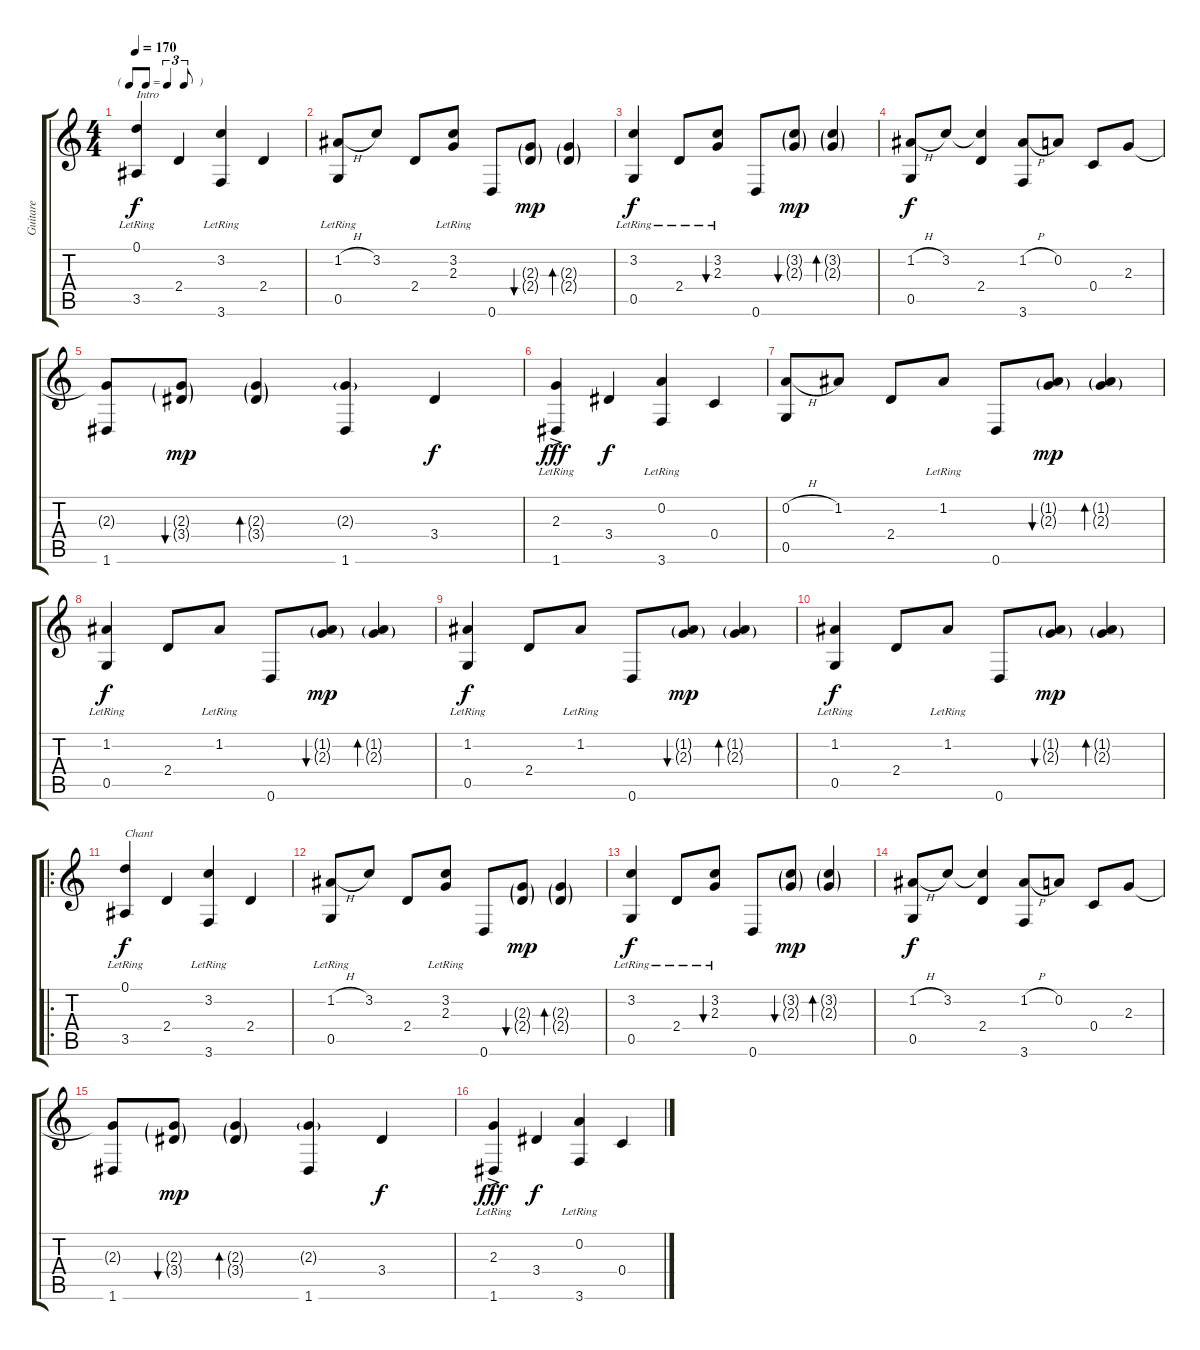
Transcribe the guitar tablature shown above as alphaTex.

\track ("Guitare" "Guitare") {instrument acousticguitarsteel}
\staff {score tabs}
\tuning (D4 A3 F3 C3 G2 D2) {hide}
\ts (4 4)
\tf triplet8th
\tempo 170
\clef g2
\ks c
(0.1{lr} 3.5).4{txt "Intro" dy f instrument acousticguitarsteel} 2.4.4 (3.2{lr} 3.6).4 2.4.4 |
(1.2{h} 0.5{lr}).8 3.2.8 2.4.8 (3.2{lr} 2.3).8 0.6.8 (2.3{g} 2.4{g}).8{bu 60 dy mp} (2.3{g} 2.4{g}).4{bd 60} |
(3.2{lr} 0.5{lr}).4{dy f} 2.4{lr}.8 (3.2{lr} 2.3{lr}).8{bu 60} 0.6.8 (3.2{g} 2.3{g}).8{bu 60 dy mp} (3.2{g} 2.3{g}).4{bd 60} |
(1.2{h} 0.5).8{dy f} 3.2.8 (3.2{t} 2.4).4 (1.2{h} 3.6).8 0.2.8 0.4.8 2.3.8 |
(2.3{t} 1.6).8 (2.3{g} 3.4{g}).8{bu 60 dy mp} (2.3{g} 3.4{g}).4{bd 60} (2.3{g} 1.6).4 3.4.4{dy f} |
(2.3{ac lr} 1.6).4{dy fff} 3.4.4{dy f} (0.2{lr} 3.6).4 0.4.4 |
(0.2{h} 0.5).8 1.2.8 2.4.8 1.2{lr}.8 0.6.8 (1.2{g} 2.3{g}).8{bu 60 dy mp} (1.2{g} 2.3{g}).4{bd 60} |
(1.2{lr} 0.5{lr}).4{dy f} 2.4.8 1.2{lr}.8 0.6.8 (1.2{g} 2.3{g}).8{bu 60 dy mp} (1.2{g} 2.3{g}).4{bd 60} |
(1.2{lr} 0.5{lr}).4{dy f} 2.4.8 1.2{lr}.8 0.6.8 (1.2{g} 2.3{g}).8{bu 60 dy mp} (1.2{g} 2.3{g}).4{bd 60} |
(1.2{lr} 0.5{lr}).4{dy f} 2.4.8 1.2{lr}.8 0.6.8 (1.2{g} 2.3{g}).8{bu 60 dy mp} (1.2{g} 2.3{g}).4{bd 60} |
\ro
(0.1{lr} 3.5).4{txt "Chant" dy f} 2.4.4 (3.2{lr} 3.6).4 2.4.4 |
(1.2{h} 0.5{lr}).8 3.2.8 2.4.8 (3.2{lr} 2.3).8 0.6.8 (2.3{g} 2.4{g}).8{bu 60 dy mp} (2.3{g} 2.4{g}).4{bd 60} |
(3.2{lr} 0.5{lr}).4{dy f} 2.4{lr}.8 (3.2{lr} 2.3{lr}).8{bu 60} 0.6.8 (3.2{g} 2.3{g}).8{bu 60 dy mp} (3.2{g} 2.3{g}).4{bd 60} |
(1.2{h} 0.5).8{dy f} 3.2.8 (3.2{t} 2.4).4 (1.2{h} 3.6).8 0.2.8 0.4.8 2.3.8 |
(2.3{t} 1.6).8 (2.3{g} 3.4{g}).8{bu 60 dy mp} (2.3{g} 3.4{g}).4{bd 60} (2.3{g} 1.6).4 3.4.4{dy f} |
(2.3{ac lr} 1.6).4{dy fff} 3.4.4{dy f} (0.2{lr} 3.6).4 0.4.4
